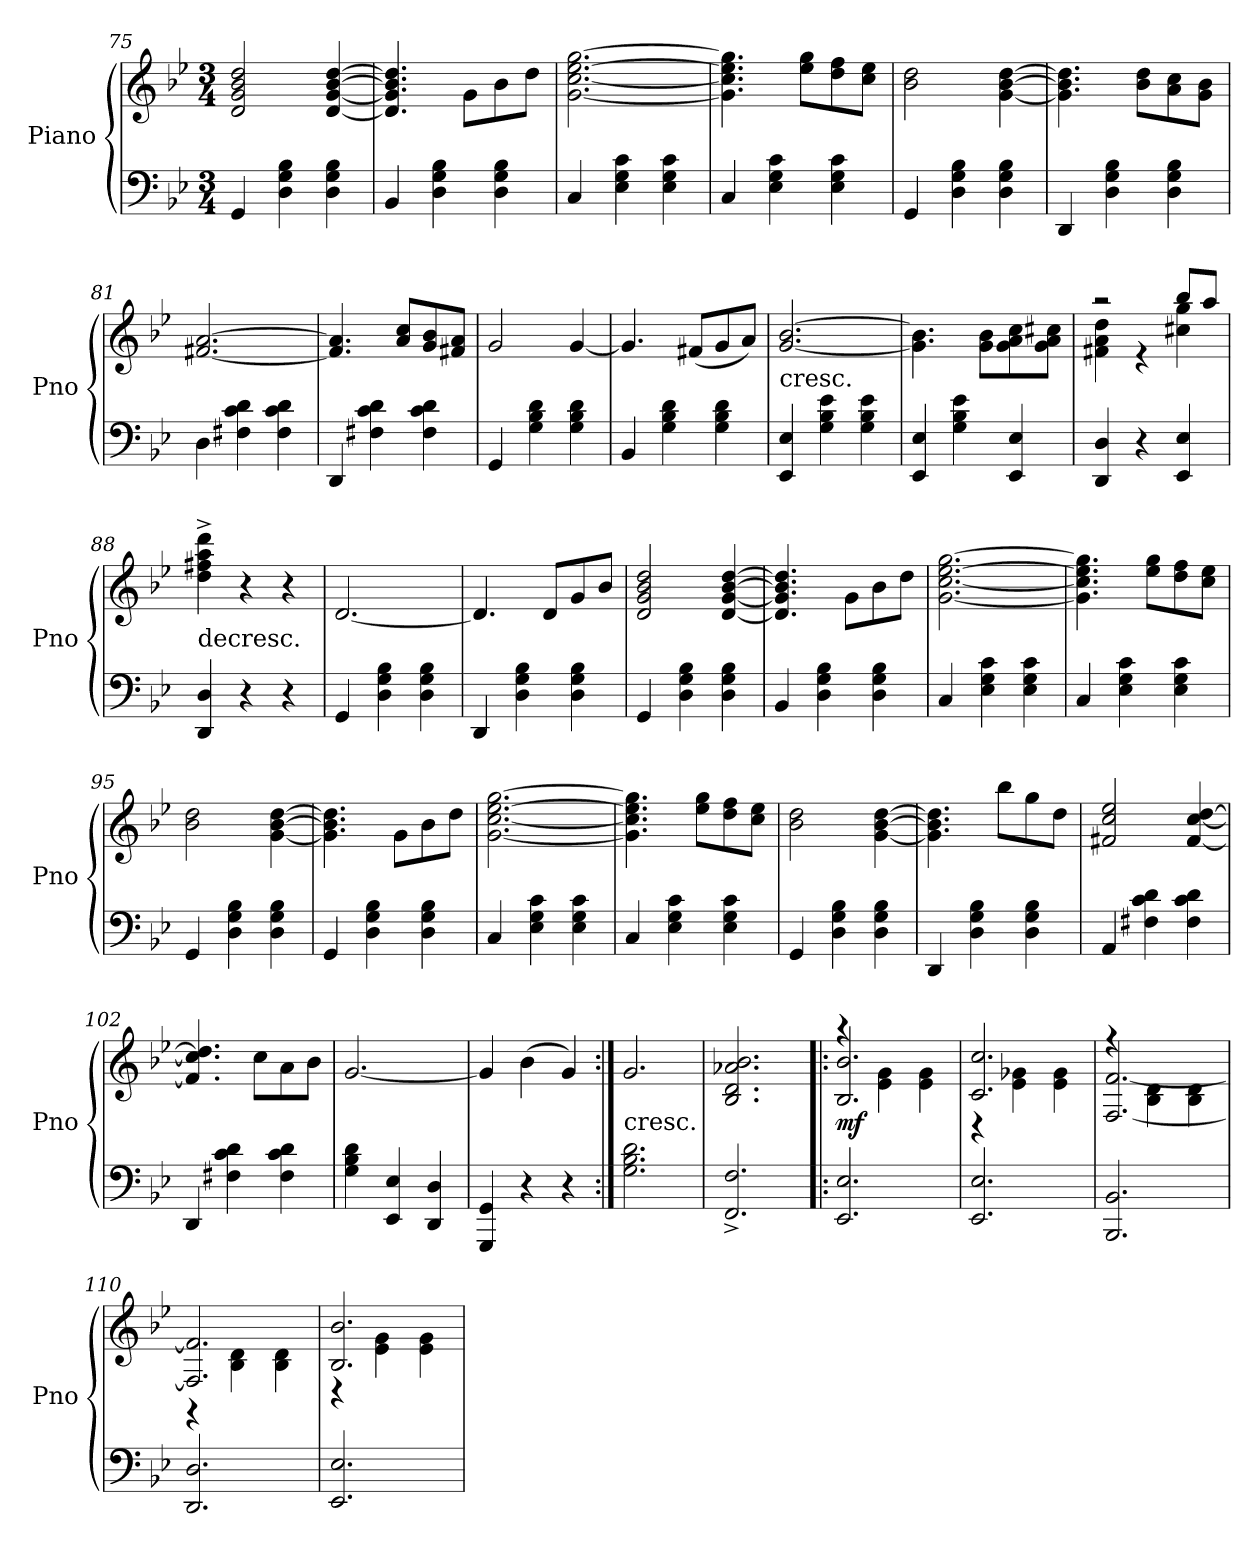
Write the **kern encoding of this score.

**kern	**kern	**dynam
*part1	*part1	*part1
*staff2	*staff1	*staff1/2
*I"Piano	*	*
*I'Pno	*	*
*clefF4	*clefG2	*
*k[b-e-]	*k[b-e-]	*
*M3/4	*M3/4	*
=75	=75	=75
4GG/	2d/ 2g/ 2b-/ 2dd/	.
4D\ 4G\ 4B-\	.	.
4D\ 4G\ 4B-\	[4d/ [4g/ [4b-/ [4dd/	.
=76	=76	=76
4BB-/	4.d]/ 4.g]/ 4.b-]/ 4.dd]/	.
4D\ 4G\ 4B-\	.	.
.	8g\L	.
4D\ 4G\ 4B-\	8b-\	.
.	8dd\J	.
=77	=77	=77
4C/	[2.g\ [2.cc\ [2.ee-\ [2.gg\	.
4E-\ 4G\ 4c\	.	.
4E-\ 4G\ 4c\	.	.
=78	=78	=78
4C/	4.g]\ 4.cc]\ 4.ee-]\ 4.gg]\	.
4E-\ 4G\ 4c\	.	.
.	8ee-\ 8gg\L	.
4E-\ 4G\ 4c\	8dd\ 8ff\	.
.	8cc\ 8ee-\J	.
=79	=79	=79
4GG/	2b-\ 2dd\	.
4D\ 4G\ 4B-\	.	.
4D\ 4G\ 4B-\	[4g\ [4b-\ [4dd\	.
=80	=80	=80
4DD/	4.g]\ 4.b-]\ 4.dd]\	.
4D\ 4G\ 4B-\	.	.
.	8b-\ 8dd\L	.
4D\ 4G\ 4B-\	8a\ 8cc\	.
.	8g\ 8b-\J	.
=81	=81	=81
4D\	[2.f#X/ [2.a/	.
4F#X\ 4c\ 4d\	.	.
4F#\ 4c\ 4d\	.	.
=82	=82	=82
4DD/	4.f#]/ 4.a]/	.
4F#X\ 4c\ 4d\	.	.
.	8a/ 8cc/L	.
4F#\ 4c\ 4d\	8g/ 8b-/	.
.	8f#X/ 8a/J	.
=83	=83	=83
4GG/	2g/	.
4G\ 4B-\ 4d\	.	.
4G\ 4B-\ 4d\	[4g/	.
=84	=84	=84
4BB-/	4.g/]	.
4G\ 4B-\ 4d\	.	.
.	(8f#X/L	.
4G\ 4B-\ 4d\	8g/	.
.	8a/J)	.
=85	=85	=85
!	!LO:TX:c:t=cresc.	!
4EE-/ 4E-/	[2.g/ [2.b-/	.
4G\ 4B-\ 4e-\	.	.
4G\ 4B-\ 4e-\	.	.
=86	=86	=86
4EE-/ 4E-/	4.g]\ 4.b-]\	.
4G\ 4B-\ 4e-\	.	.
.	8g\ 8b-\L	.
4EE-/ 4E-/	8g\ 8a\ 8cc\	.
.	8g\ 8a\ 8cc#X\J	.
=87	=87	=87
*	*^	*
4DD/ 4D/	2r	4f#X\ 4a\ 4dd\	.
4r	.	4r	.
4EE-/ 4E-/	8bb-/L	4cc#X\ 4gg\	.
.	8aa/J	.	.
*	*v	*v	*
=88	=88	=88
!	!LO:TX:c:t=decresc.	!
4DD/ 4D/	4dd^\ 4ff#X^\ 4aa^\ 4ddd^\	.
4r	4r	.
4r	4r	.
=89	=89	=89
4GG/	[2.d/	.
4D\ 4G\ 4B-\	.	.
4D\ 4G\ 4B-\	.	.
=90	=90	=90
4DD/	4.d/]	.
4D\ 4G\ 4B-\	.	.
.	8d/L	.
4D\ 4G\ 4B-\	8g/	.
.	8b-/J	.
=91	=91	=91
4GG/	2d/ 2g/ 2b-/ 2dd/	.
4D\ 4G\ 4B-\	.	.
4D\ 4G\ 4B-\	[4d/ [4g/ [4b-/ [4dd/	.
=92	=92	=92
4BB-/	4.d]/ 4.g]/ 4.b-]/ 4.dd]/	.
4D\ 4G\ 4B-\	.	.
.	8g\L	.
4D\ 4G\ 4B-\	8b-\	.
.	8dd\J	.
=93	=93	=93
4C/	[2.g\ [2.cc\ [2.ee-\ [2.gg\	.
4E-\ 4G\ 4c\	.	.
4E-\ 4G\ 4c\	.	.
=94	=94	=94
4C/	4.g]\ 4.cc]\ 4.ee-]\ 4.gg]\	.
4E-\ 4G\ 4c\	.	.
.	8ee-\ 8gg\L	.
4E-\ 4G\ 4c\	8dd\ 8ff\	.
.	8cc\ 8ee-\J	.
=95	=95	=95
4GG/	2b-\ 2dd\	.
4D\ 4G\ 4B-\	.	.
4D\ 4G\ 4B-\	[4g\ [4b-\ [4dd\	.
=96	=96	=96
4GG/	4.g]\ 4.b-]\ 4.dd]\	.
4D\ 4G\ 4B-\	.	.
.	8g\L	.
4D\ 4G\ 4B-\	8b-\	.
.	8dd\J	.
=97	=97	=97
4C/	[2.g\ [2.cc\ [2.ee-\ [2.gg\	.
4E-\ 4G\ 4c\	.	.
4E-\ 4G\ 4c\	.	.
=98	=98	=98
4C/	4.g]\ 4.cc]\ 4.ee-]\ 4.gg]\	.
4E-\ 4G\ 4c\	.	.
.	8ee-\ 8gg\L	.
4E-\ 4G\ 4c\	8dd\ 8ff\	.
.	8cc\ 8ee-\J	.
=99	=99	=99
4GG/	2b-\ 2dd\	.
4D\ 4G\ 4B-\	.	.
4D\ 4G\ 4B-\	[4g\ [4b-\ [4dd\	.
=100	=100	=100
4DD/	4.g]\ 4.b-]\ 4.dd]\	.
4D\ 4G\ 4B-\	.	.
.	8bb-\L	.
4D\ 4G\ 4B-\	8gg\	.
.	8dd\J	.
=101	=101	=101
4AA/	2f#X/ 2cc/ 2ee-/	.
4F#X\ 4c\ 4d\	.	.
4F#\ 4c\ 4d\	[4f#/ [4cc/ [4dd/	.
=102	=102	=102
4DD/	4.f#]/ 4.cc]/ 4.dd]/	.
4F#X\ 4c\ 4d\	.	.
.	8cc\L	.
4F#\ 4c\ 4d\	8a\	.
.	8b-\J	.
=103	=103	=103
4G\ 4B-\ 4d\	[2.g/	.
4EE-/ 4E-/	.	.
4DD/ 4D/	.	.
=104	=104	=104
4GGG/ 4GG/	4g/]	.
4r	(4b-\	.
4r	4g/)	.
=105:|!	=105:|!	=105:|!
!	!LO:TX:c:t=cresc.	!
2.G\ 2.B-\ 2.d\	2.g/	.
=106	=106	=106
2.FF^/ 2.F^/	2.B-/ 2.d/ 2.a-X/ 2.b-/	.
=107!|:	=107!|:	=107!|:
*	*^	*
2.EE-/ 2.E-/	4r	2.B-/ 2.b-/	mf
.	4e-\ 4g\	.	.
.	4e-\ 4g\	.	.
=108	=108	=108	=108
2.EE-/ 2.E-/	2.c/ 2.cc/	4r	.
.	.	4e-\ 4g-X\	.
.	.	4e-\ 4g-\	.
=109	=109	=109	=109
2.BBB-/ 2.BB-/	4r	[2.F/ [2.f/	.
.	4B-\ 4d\	.	.
.	4B-\ 4d\	.	.
=110	=110	=110	=110
2.DD/ 2.D/	2.F]/ 2.f]/	4r	.
.	.	4B-\ 4d\	.
.	.	4B-\ 4d\	.
=111	=111	=111	=111
2.EE-/ 2.E-/	2.B-/ 2.b-/	4r	.
.	.	4e-\ 4g\	.
.	.	4e-\ 4g\	.
*	*v	*v	*
=	=	=
*-	*-	*-
